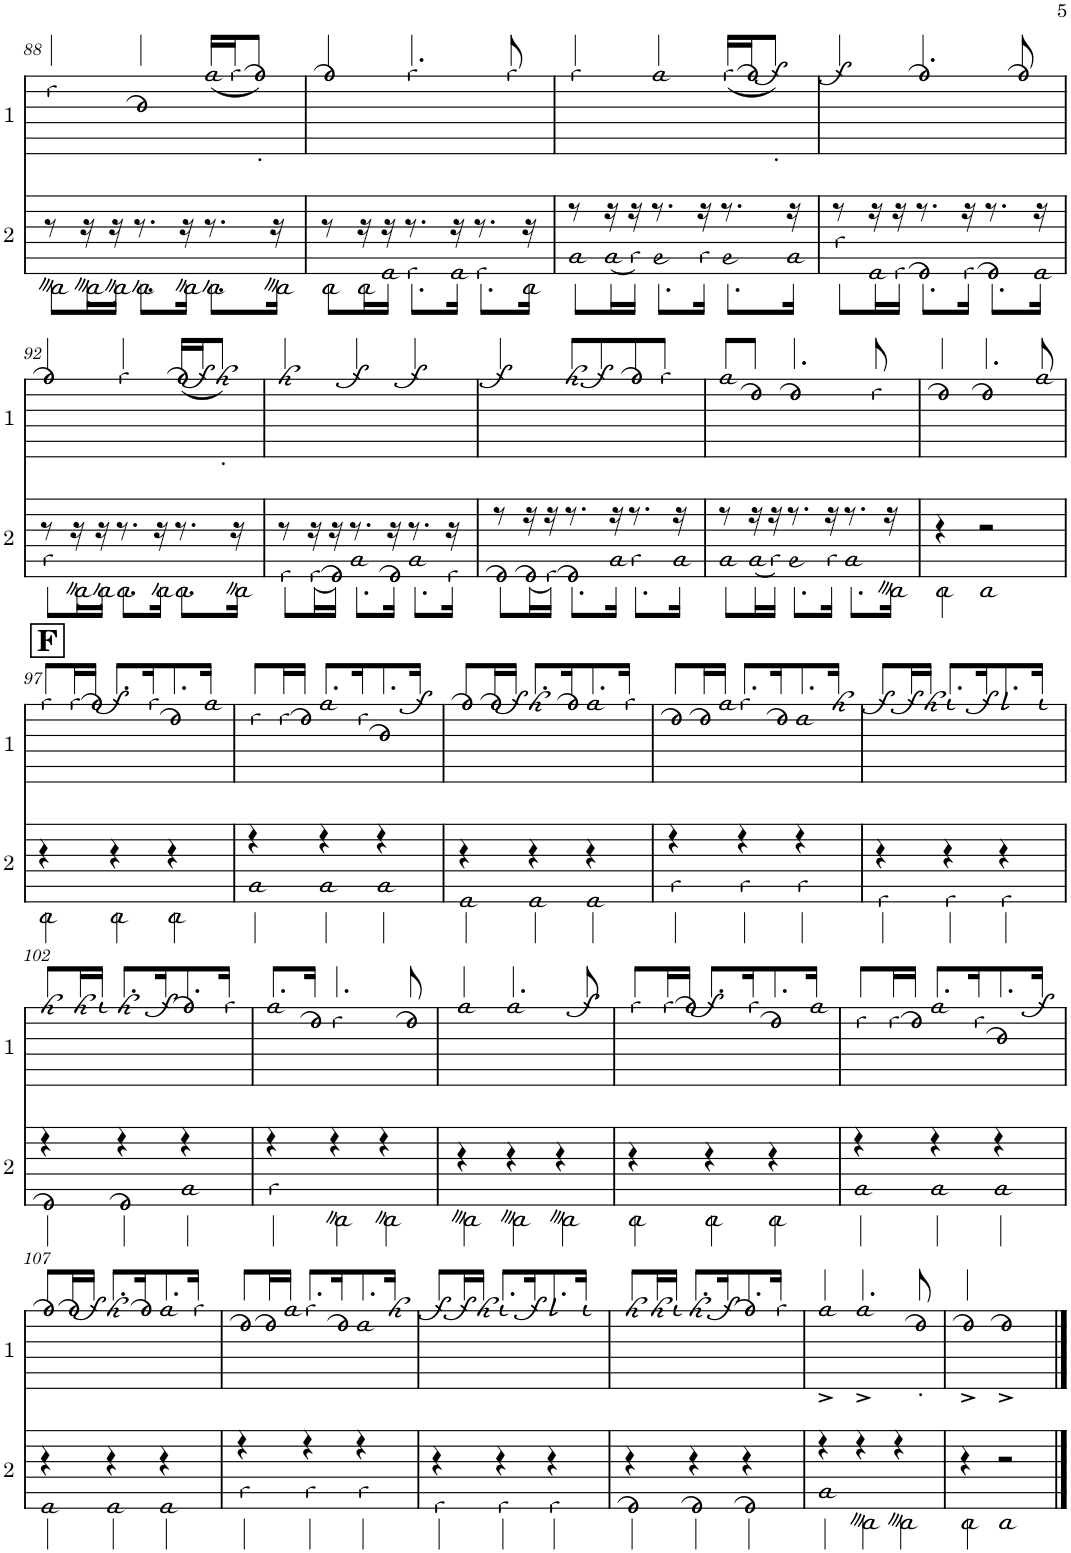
**kern	**kern	**dynam	**kern	**kern	**dynam
*part2	*part2	*part2	*part1	*part1	*part1
*staff4	*staff3	*staff3/4	*staff2	*staff1	*staff1/2
*I"2	*	*	*I"1	*	*
!!LO:PB:g=z
*	*clefGv2	*	*	*clefGv2	*
*k[b-]	*k[b-]	*	*k[b-]	*k[b-]	*
*M3/4	*M3/4	*	*M3/4	*M3/4	*
=88	=88	=88	=88	=88	=88
*^	*^	*	*	*	*
8r	8CC\L	8r	8CC/L	.	4e/	4e	.
16r	16CC\L	16r	(16CC/L	.	.	.	.
16r	16DD\JJ	16r	16DD/JJ)	.	.	.	.
!	!	!LO:N:vis=8	!	!	!	!	!
8.r	8.EE\L	8.r	8.EE/L	.	4c/	4c	.
16r	16DD\Jk	16r	16DD/Jk	.	.	.	.
!	!	!LO:N:vis=8	!	!	!	!	!
8.r	8.EE\L	8.r	8.EE/L	.	16g/LL	(16g\LL	.
.	.	.	.	.	16a/J	16a\J	.
.	.	.	.	.	8b-'/J	8b-'\J)	.
16r	16CC\Jk	16r	16CC/Jk	.	.	.	.
=89	=89	=89	=89	=89	=89	=89	=89
!	!	!	!	!	!	!LO:TX:b:i:t=molto marcato	!
!	!	!LO:TX:b:i:t=molto marcato	!	!	!	!	!
!	!	!	!	!LO:DY:b	!	!	!
8r	8FF\L	8r	8FF/L	ff	4b-/	4b-	.
16r	16FF\L	16r	16FF/L	.	.	.	.
16r	16GG\JJ	16r	16GG/JJ	.	.	.	.
!	!	!LO:N:vis=8	!	!	!	!	!
8.r	8.AA\L	8.r	8.AA/L	.	4.a/	4.a	.
16r	16GG\Jk	16r	16GG/Jk	.	.	.	.
!	!	!LO:N:vis=8	!	!	!	!	!
8.r	8.AA\L	8.r	8.AA/L	.	.	.	.
.	.	.	.	.	8a/	8a	.
16r	16FF\Jk	16r	16FF/Jk	.	.	.	.
=90	=90	=90	=90	=90	=90	=90	=90
8r	8C\L	8r	8C/L	.	4a/	4a	.
16r	16C\L	16r	(16C/L	.	.	.	.
16r	16D\JJ	16r	16D/JJ)	.	.	.	.
!	!	!LO:N:vis=8	!	!	!	!	!
8.r	8.E\L	8.r	8.E/L	.	4g/	4g	.
16r	16D\Jk	16r	16D/Jk	.	.	.	.
!	!	!LO:N:vis=8	!	!	!	!	!
8.r	8.E\L	8.r	8.E/L	.	16a/LL	(16a\LL	.
.	.	.	.	.	16b-/J	16b-\J	.
.	.	.	.	.	8cc'/J	8cc'\J)	.
16r	16C\Jk	16r	16C/Jk	.	.	.	.
=91	=91	=91	=91	=91	=91	=91	=91
8r	8G\L	8r	8G/L	.	4cc/	4cc	.
16r	16GG\L	16r	16GG/L	.	.	.	.
16r	16AA\JJ	16r	16AA/JJ	.	.	.	.
!	!	!LO:N:vis=8	!	!	!	!	!
8.r	8.BB-\L	8.r	8.BB-/L	.	4.b-/	4.b-	.
16r	16AA\Jk	16r	16AA/Jk	.	.	.	.
!	!	!LO:N:vis=8	!	!	!	!	!
8.r	8.BB-\L	8.r	8.BB-/L	.	.	.	.
.	.	.	.	.	8b-/	8b-	.
16r	16GG\Jk	16r	16GG/Jk	.	.	.	.
!!LO:LB:g=z
=92	=92	=92	=92	=92	=92	=92	=92
8r	8D\L	8r	8D/L	.	4b-/	4b-	.
16r	16DD\L	16r	(16DD/L	.	.	.	.
16r	16EE\JJ	16r	16EE/JJ)	.	.	.	.
!	!	!LO:N:vis=8	!	!	!	!	!
8.r	8.FF\L	8.r	8.FF/L	.	4a/	4a	.
16r	16EE\Jk	16r	16EE/Jk	.	.	.	.
!	!	!LO:N:vis=8	!	!	!	!	!
8.r	8.FF\L	8.r	8.FF/L	.	16b-/LL	(16b-\LL	.
.	.	.	.	.	16cc/J	16cc\J	.
.	.	.	.	.	8dd'/J	8dd'\J)	.
16r	16DD\Jk	16r	16DD/Jk	.	.	.	.
=93	=93	=93	=93	=93	=93	=93	=93
8r	8AA\L	8r	8AA/L	.	4dd/	4dd	.
16r	16AA\L	16r	(16AA/L	.	.	.	.
16r	16BB-\JJ	16r	16BB-/JJ)	.	.	.	.
!	!	!LO:N:vis=8	!	!	!	!	!
8.r	8.C\L	8.r	8.C/L	.	4cc/	4cc	.
16r	16BB-\Jk	16r	16BB-/Jk	.	.	.	.
!	!	!LO:N:vis=8	!	!	!	!	!
8.r	8.C\L	8.r	8.C/L	.	4cc/	4cc	.
16r	16AA\Jk	16r	16AA/Jk	.	.	.	.
=94	=94	=94	=94	=94	=94	=94	=94
8r	8BB-\L	8r	8BB-/L	.	4cc/	4cc	.
16r	16BB-\L	16r	(16BB-/L	.	.	.	.
16r	16AA\JJ	16r	16AA/JJ)	.	.	.	.
!	!	!LO:N:vis=8	!	!	!	!	!
8.r	8.BB-\L	8.r	8.BB-/L	.	8dd/L	8dd\L	.
.	.	.	.	.	8cc/	8cc\J	.
16r	16C\Jk	16r	16C/Jk	.	.	.	.
!	!	!LO:N:vis=8	!	!	!	!	!
8.r	8.D\L	8.r	8.D/L	.	8b-/	8b-\L	.
.	.	.	.	.	8a/J	8a\J	.
16r	16C\Jk	16r	16C/Jk	.	.	.	.
=95	=95	=95	=95	=95	=95	=95	=95
8r	8C\L	8r	8C/L	.	8g/L	8g\L	.
16r	16C\L	16r	(16C/L	.	8f/J	8f\J	.
16r	16D\JJ	16r	16D/JJ)	.	.	.	.
!	!	!LO:N:vis=8	!	!	!	!	!
8.r	8.E\L	8.r	8.E/L	.	4.f/	4.f	.
16r	16D\Jk	16r	16D/Jk	.	.	.	.
!	!	!LO:N:vis=8	!	!	!	!	!
8.r	8.C\L	8.r	8.C/L	.	.	.	.
.	.	.	.	.	8e/	8e	.
16r	16CC\Jk	16r	16CC/Jk	.	.	.	.
=96	=96	=96	=96	=96	=96	=96	=96
4r	4FF\	4r	4FF	.	4f/	4f	.
2r	2FF	2r	2FF	.	4.f/	4.f	.
.	.	.	.	.	8g/	8g	.
!!LO:LB:g=z
=97	=97	=97	=97	=97	=97	=97	=97
!	!	!	!	!	!	!LO:TX:a:t=scherzando	!
!	!	!LO:TX:a:t=scherzando	!	!	!	!	!
!	!	!	!	!LO:DY:b	!	!	!
!	!	!	!	!LO:DY:n=1:b	!	!	!LO:DY:b
4r	4FF\	4r	4FF	mp mp	8a/L	8a\L	mp
.	.	.	.	.	16a/L	16a\L	.
.	.	.	.	.	16b-/JJ	16b-\JJ	.
4r	4FF\	4r	4FF	.	8.cc/L	8.cc\L	.
.	.	.	.	.	16a/K	16a\Jk	.
4r	4FF\	4r	4FF	.	8.f/	8.f\L	.
.	.	.	.	.	16g/Jk	16g\Jk	.
=98	=98	=98	=98	=98	=98	=98	=98
4r	4C\	4r	4C	.	8e/L	8e\L	.
.	.	.	.	.	16e/L	16e\L	.
.	.	.	.	.	16f/JJ	16f\JJ	.
4r	4C\	4r	4C	.	8.g/L	8.g\L	.
.	.	.	.	.	16e/K	16e\Jk	.
4r	4C\	4r	4C	.	8.c/	8.c\L	.
.	.	.	.	.	16cc/Jk	16cc\Jk	.
=99	=99	=99	=99	=99	=99	=99	=99
4r	4GG\	4r	4GG	.	8b-/L	8b-\L	.
.	.	.	.	.	16b-/L	16b-\L	.
.	.	.	.	.	16cc/JJ	16cc\JJ	.
4r	4GG\	4r	4GG	.	8.dd/L	8.dd\L	.
.	.	.	.	.	16b-/K	16b-\Jk	.
4r	4GG\	4r	4GG	.	8.g/	8.g\L	.
.	.	.	.	.	16a/Jk	16a\Jk	.
=100	=100	=100	=100	=100	=100	=100	=100
4r	4D\	4r	4D	.	8f/L	8f\L	.
.	.	.	.	.	16f/L	16f\L	.
.	.	.	.	.	16g/JJ	16g\JJ	.
4r	4D\	4r	4D	.	8.a/L	8.a\L	.
.	.	.	.	.	16f/K	16f\Jk	.
4r	4D\	4r	4D	.	8.d/	8.d\L	.
.	.	.	.	.	16dd/Jk	16dd\Jk	.
=101	=101	=101	=101	=101	=101	=101	=101
4r	4AA\	4r	4AA	.	8cc/L	8cc\L	.
.	.	.	.	.	16cc/L	16cc\L	.
.	.	.	.	.	16dd/JJ	16dd\JJ	.
4r	4AA\	4r	4AA	.	8.ee-X/L	8.ee-X\L	.
.	.	.	.	.	16cc/K	16cc\Jk	.
4r	4AA\	4r	4AA	.	8.ff/	8.ff\L	.
.	.	.	.	.	16ee-/Jk	16ee-\Jk	.
!!LO:LB:g=z
=102	=102	=102	=102	=102	=102	=102	=102
4r	4BB-\	4r	4BB-	.	8dd/L	8dd\L	.
.	.	.	.	.	16dd/L	16dd\L	.
.	.	.	.	.	16ee-X/JJ	16ee-X\JJ	.
4r	4BB-\	4r	4BB-	.	8.dd/L	8.dd\L	.
.	.	.	.	.	16cc/K	16cc\Jk	.
4r	4C\	4r	4C	.	8.b-/	8.b-\L	.
.	.	.	.	.	16a/Jk	16a\Jk	.
=103	=103	=103	=103	=103	=103	=103	=103
4r	4D\	4r	4D	.	8.g/L	8.g\L	.
.	.	.	.	.	16f/Jk	16f\Jk	.
4r	4DD\	4r	4DD	.	4.e/	4.e	.
4r	4DD\	4r	4DD	.	.	.	.
.	.	.	.	.	8f/	8f	.
=104	=104	=104	=104	=104	=104	=104	=104
4r	4CC\	4r	4CC	.	4g/	4g	.
4r	4CC\	4r	4CC	.	4.g/	4.g	.
4r	4CC\	4r	4CC	.	.	.	.
.	.	.	.	.	8cc/	8cc	.
=105	=105	=105	=105	=105	=105	=105	=105
!	!	!	!	!	!	!LO:TX:b:i:t=poco a poco cresc.	!
!	!	!LO:TX:b:i:t=poco a poco cresc.	!	!	!	!	!
4r	4FF\	4r	4FF	.	8a/L	8a\L	.
.	.	.	.	.	16a/L	16a\L	.
.	.	.	.	.	16b-/JJ	16b-\JJ	.
4r	4FF\	4r	4FF	.	8.cc/L	8.cc\L	.
.	.	.	.	.	16a/K	16a\Jk	.
4r	4FF\	4r	4FF	.	8.f/	8.f\L	.
.	.	.	.	.	16g/Jk	16g\Jk	.
=106	=106	=106	=106	=106	=106	=106	=106
4r	4C\	4r	4C	.	8e/L	8e\L	.
.	.	.	.	.	16e/L	16e\L	.
.	.	.	.	.	16f/JJ	16f\JJ	.
4r	4C\	4r	4C	.	8.g/L	8.g\L	.
.	.	.	.	.	16e/K	16e\Jk	.
4r	4C\	4r	4C	.	8.c/	8.c\L	.
.	.	.	.	.	16cc/Jk	16cc\Jk	.
!!LO:LB:g=z
=107	=107	=107	=107	=107	=107	=107	=107
4r	4GG\	4r	4GG	.	8b-/L	8b-\L	.
.	.	.	.	.	16b-/L	16b-\L	.
.	.	.	.	.	16cc/JJ	16cc\JJ	.
4r	4GG\	4r	4GG	.	8.dd/L	8.dd\L	.
.	.	.	.	.	16b-/K	16b-\Jk	.
4r	4GG\	4r	4GG	.	8.g/	8.g\L	.
.	.	.	.	.	16a/Jk	16a\Jk	.
=108	=108	=108	=108	=108	=108	=108	=108
4r	4D\	4r	4D	.	8f/L	8f\L	.
.	.	.	.	.	16f/L	16f\L	.
.	.	.	.	.	16g/JJ	16g\JJ	.
4r	4D\	4r	4D	.	8.a/L	8.a\L	.
.	.	.	.	.	16f/K	16f\Jk	.
4r	4D\	4r	4D	.	8.d/	8.d\L	.
.	.	.	.	.	16dd/Jk	16dd\Jk	.
=109	=109	=109	=109	=109	=109	=109	=109
4r	4AA\	4r	4AA	.	8cc/L	8cc\L	.
.	.	.	.	.	16cc/L	16cc\L	.
.	.	.	.	.	16dd/JJ	16dd\JJ	.
4r	4AA\	4r	4AA	.	8.ee-X/L	8.ee-X\L	.
.	.	.	.	.	16cc/K	16cc\Jk	.
4r	4AA\	4r	4AA	.	8.ff/	8.ff\L	.
.	.	.	.	.	16ee-/Jk	16ee-\Jk	.
=110	=110	=110	=110	=110	=110	=110	=110
!	!	!	!	!	!	!LO:TX:b:i:t=allarg.	!
!	!	!LO:TX:b:i:t=allarg.	!	!	!	!	!
4r	4BB-\	4r	4BB-	.	8dd/L	8dd\L	.
.	.	.	.	.	16dd/L	16dd\L	.
.	.	.	.	.	16ee-X/JJ	16ee-X\JJ	.
4r	4BB-\	4r	4BB-	.	8.dd/L	8.dd\L	.
.	.	.	.	.	16cc/K	16cc\Jk	.
4r	4BB-\	4r	4BB-	.	8.b-/	8.b-\L	.
.	.	.	.	.	16a/Jk	16a\Jk	.
=111	=111	=111	=111	=111	=111	=111	=111
!	!	!	!	!LO:DY:b	!	!	!LO:DY:b
4r	4C\	4r	4C	ff	4g^/	4g^	ff
4r	4CC\	4r	4CC	.	4.g^/	4.g^	.
4r	4CC\	4r	4CC	.	.	.	.
.	.	.	.	.	8f'/	8f'	.
=112	=112	=112	=112	=112	=112	=112	=112
4r	4FF\	4r	4FF	.	4f^/	4f^	.
2r	2FF	2r	2FF	.	2f^	2f^	.
*v	*v	*	*	*	*	*	*
*	*v	*v	*	*	*	*
==	==	==	==	==	==
*-	*-	*-	*-	*-	*-
